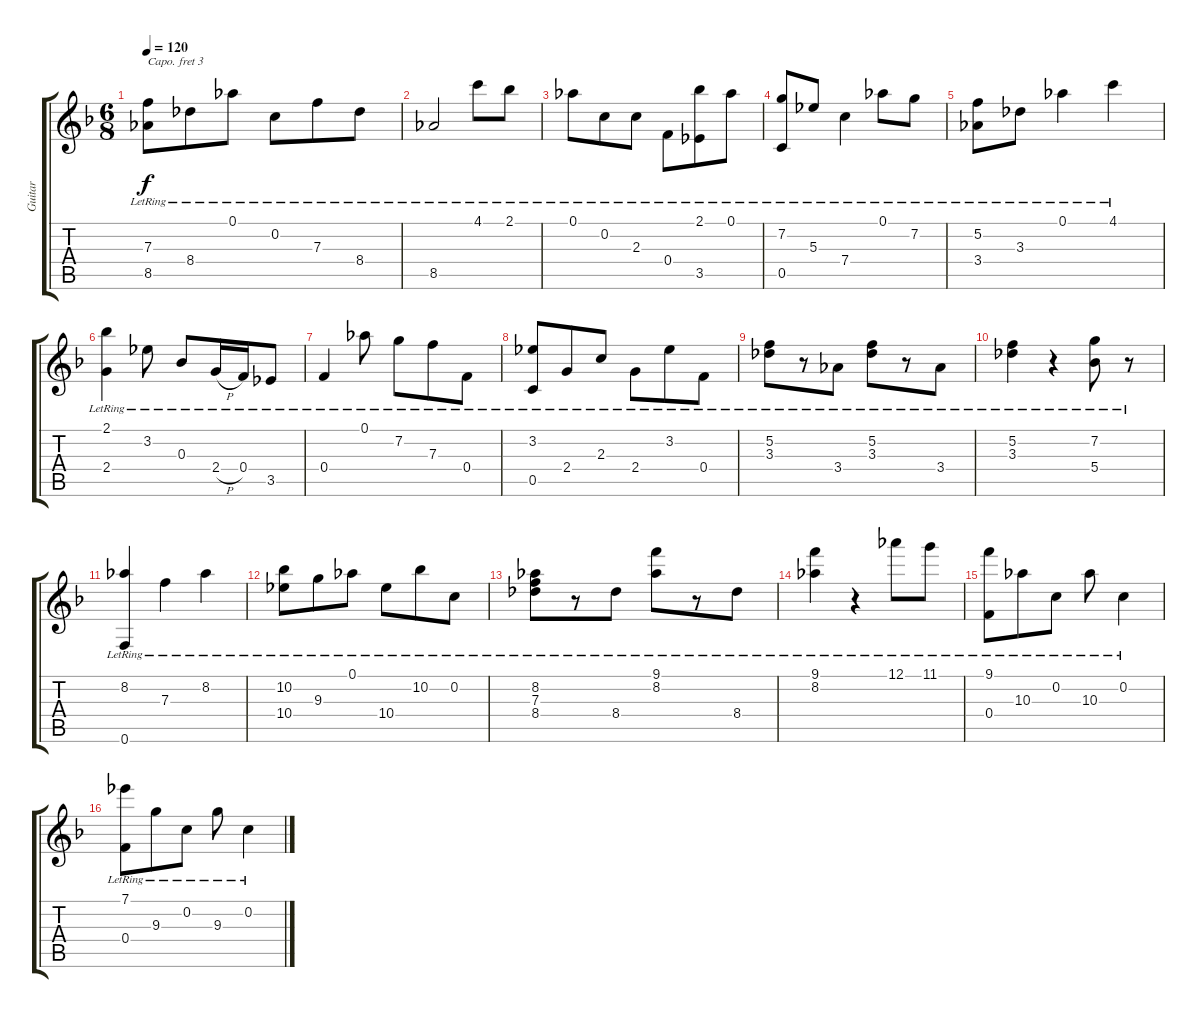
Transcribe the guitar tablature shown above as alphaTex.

\track ("Guitar" "Guitar") {instrument acousticguitarnylon}
\staff {score tabs}
\capo 3
\tuning (F4 A3 G3 D3 A2 D2) {hide}
\ts (6 8)
\tempo 120
\clef g2
\ks dminor
(7.3{lr} 8.5{lr}).8{dy f} 8.4{lr}.8 0.1{lr}.8 0.2{lr}.8 7.3{lr}.8 8.4{lr}.8 |
8.5{lr}.2 4.1{lr}.8 2.1{lr}.8 |
0.1{lr}.8 0.2{lr}.8 2.3{lr}.8 0.4{lr}.8 (2.1{lr} 3.5{lr}).8 0.1{lr}.8 |
(7.2{lr} 0.5{lr}).8 5.3{lr}.8 7.4{lr}.4 0.1{lr}.8 7.2{lr}.8 |
(5.2{lr} 3.4{lr}).8 3.3{lr}.8 0.1{lr}.4 4.1{lr}.4 |
(2.1{lr} 2.4{lr}).4 3.2{lr}.8 0.3{lr}.8 2.4{h lr}.16 0.4{lr}.16 3.5{lr}.8 |
0.4{lr}.4 0.1{lr}.8 7.2{lr}.8 7.3{lr}.8 0.4{lr}.8 |
(3.2{lr} 0.5{lr}).8 2.4{lr}.8 2.3{lr}.8 2.4{lr}.8 3.2{lr}.8 0.4{lr}.8 |
(5.2{lr} 3.3{lr}).8 r.8 3.4{lr}.8 (5.2{lr} 3.3{lr}).8 r.8 3.4{lr}.8 |
(5.2{lr} 3.3{lr}).4 r.4 (7.2{lr} 5.4{lr}).8 r.8 |
(8.2{lr} 0.6{lr}).4 7.3{lr}.4 8.2{lr}.4 |
(10.2{lr} 10.4{lr}).8 9.3{lr}.8 0.1{lr}.8 10.4{lr}.8 10.2{lr}.8 0.2{lr}.8 |
(8.2{lr} 7.3{lr} 8.4{lr}).8 r.8 8.4{lr}.8 (9.1{lr} 8.2{lr}).8 r.8 8.4{lr}.8 |
(9.1{lr} 8.2{lr}).4 r.4 12.1{lr}.8 11.1{lr}.8 |
(9.1{lr} 0.4{lr}).8 10.3{lr}.8 0.2{lr}.8 10.3{lr}.8 0.2{lr}.4 |
(7.1{lr} 0.4{lr}).8 9.3{lr}.8 0.2{lr}.8 9.3{lr}.8 0.2{lr}.4
